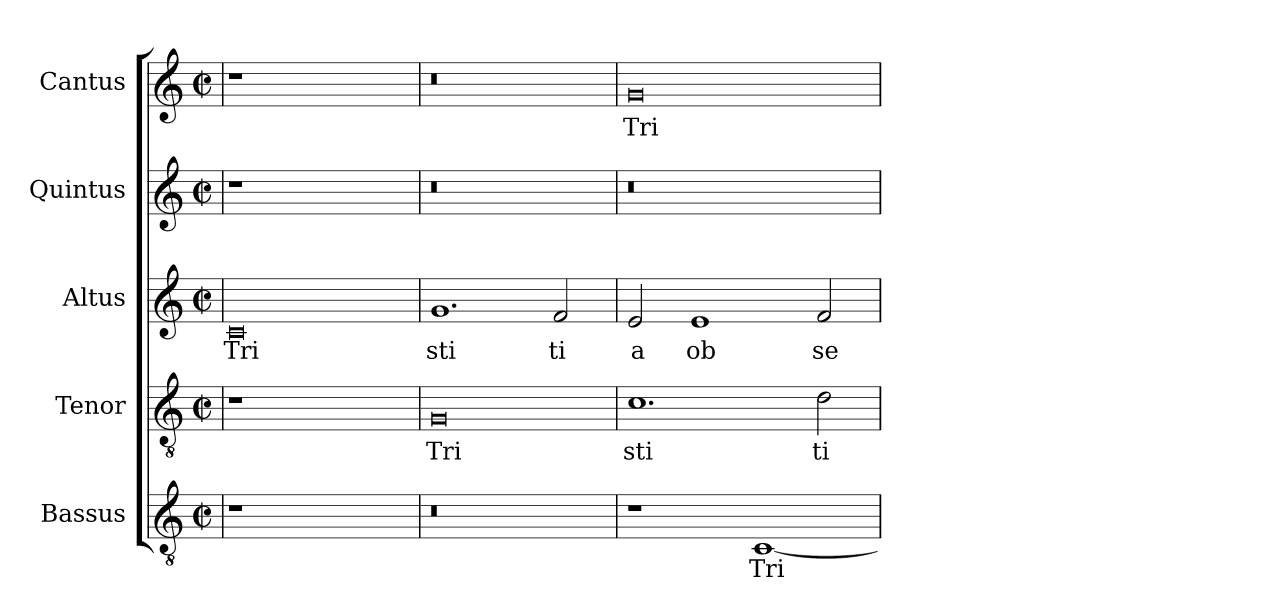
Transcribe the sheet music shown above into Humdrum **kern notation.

**kern	**text	**kern	**text	**kern	**text	**kern	**kern	**text
*part5	*part5	*part4	*part4	*part3	*part3	*part2	*part1	*part1
*staff5	*staff5	*staff4	*staff4	*staff3	*staff3	*staff2	*staff1	*staff1
*I"Bassus	*	*I"Tenor	*	*I"Altus	*	*I"Quintus	*I"Cantus	*
!!LO:PB:g=z
*stria5	*	*stria5	*	*stria5	*	*stria5	*stria5	*
*clefGv2	*	*clefGv2	*	*clefG2	*	*clefG2	*clefG2	*
*M2/2	*	*M2/2	*	*M2/2	*	*M2/2	*M2/2	*
*met(c|)	*	*met(c|)	*	*met(c|)	*	*met(c|)	*met(c|)	*
=1	=1!	=1	=1!	=1	=1!	=1	=1!	=1!
!	!	!	!	!	!LO:LY:b:cj	!	!	!
1r	.	1r	.	0c	Tri	1r	1r	.
1ryy	.	1ryy	.	.	.	1ryy	1ryy	.
=2	=2	=2	=2	=2	=2	=2	=2	=2
!	!	!	!LO:LY:b:cj	!	!LO:LY:b:cj	!	!	!
0r	.	0G	Tri	1.g	sti	0r	0r	.
!	!	!	!	!	!LO:LY:b:cj	!	!	!
.	.	.	.	2f/	ti	.	.	.
=3	=3	=3	=3	=3	=3	=3	=3	=3
!	!	!	!LO:LY:b:cj	!	!LO:LY:b:cj	!	!	!LO:LY:b:cj
1r	.	1.c	sti	2e/	a	0r	0g	Tri
!	!	!	!	!	!LO:LY:b:cj	!	!	!
.	.	.	.	1e	ob	.	.	.
!	!LO:LY:b:cj	!	!	!	!	!	!	!
[<1C	Tri	.	.	.	.	.	.	.
!	!	!	!LO:LY:b:cj	!	!LO:LY:b:cj	!	!	!
.	.	2d\	ti	2f/	se	.	.	.
=	=	=	=	=	=	=	=	=
*-	*-	*-	*-	*-	*-	*-	*-	*-
